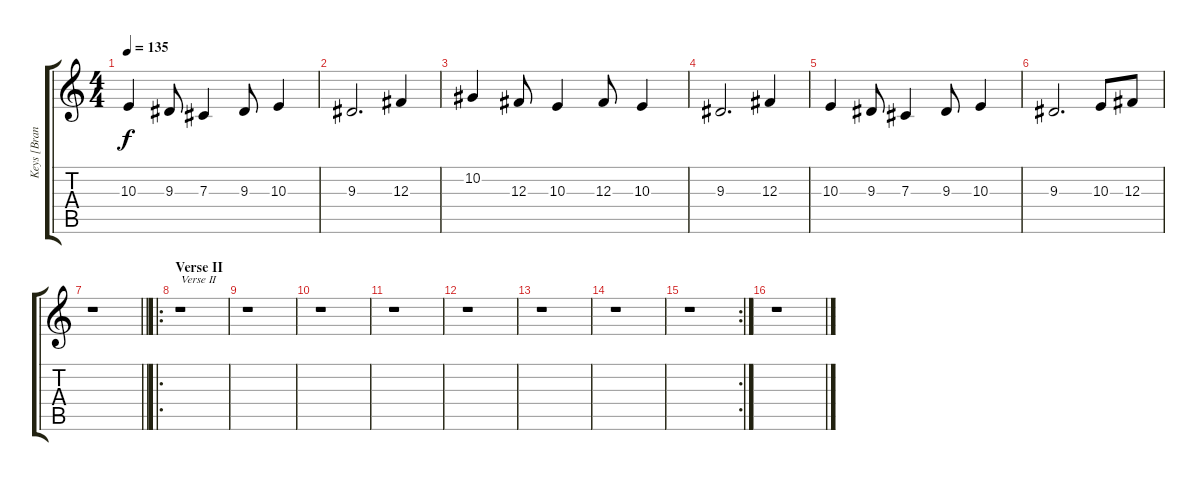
\track ("Keys [Brandstrom]" "Keys [Bran") {instrument pad3polysynth}
\staff {score tabs}
\tuning (Eb4 Bb3 Gb3 Db3 Ab2 Eb2) {hide}
\ts (4 4)
\tempo 135
\clef g2
\ks c
10.3.4{dy f} 9.3.8 7.3.4 9.3.8 10.3.4 |
9.3.2{d} 12.3.4 |
10.2.4 12.3.8 10.3.4 12.3.8 10.3.4 |
9.3.2{d} 12.3.4 |
10.3.4 9.3.8 7.3.4 9.3.8 10.3.4 |
9.3.2{d} 10.3.8 12.3.8 |
\barLineRight lightlight
r.1 |
\ro
\section ("" "Verse II")
r.1{txt "Verse II"} |
r.1 |
r.1 |
r.1 |
r.1 |
r.1 |
r.1 |
\rc 2
r.1 |
r.1
